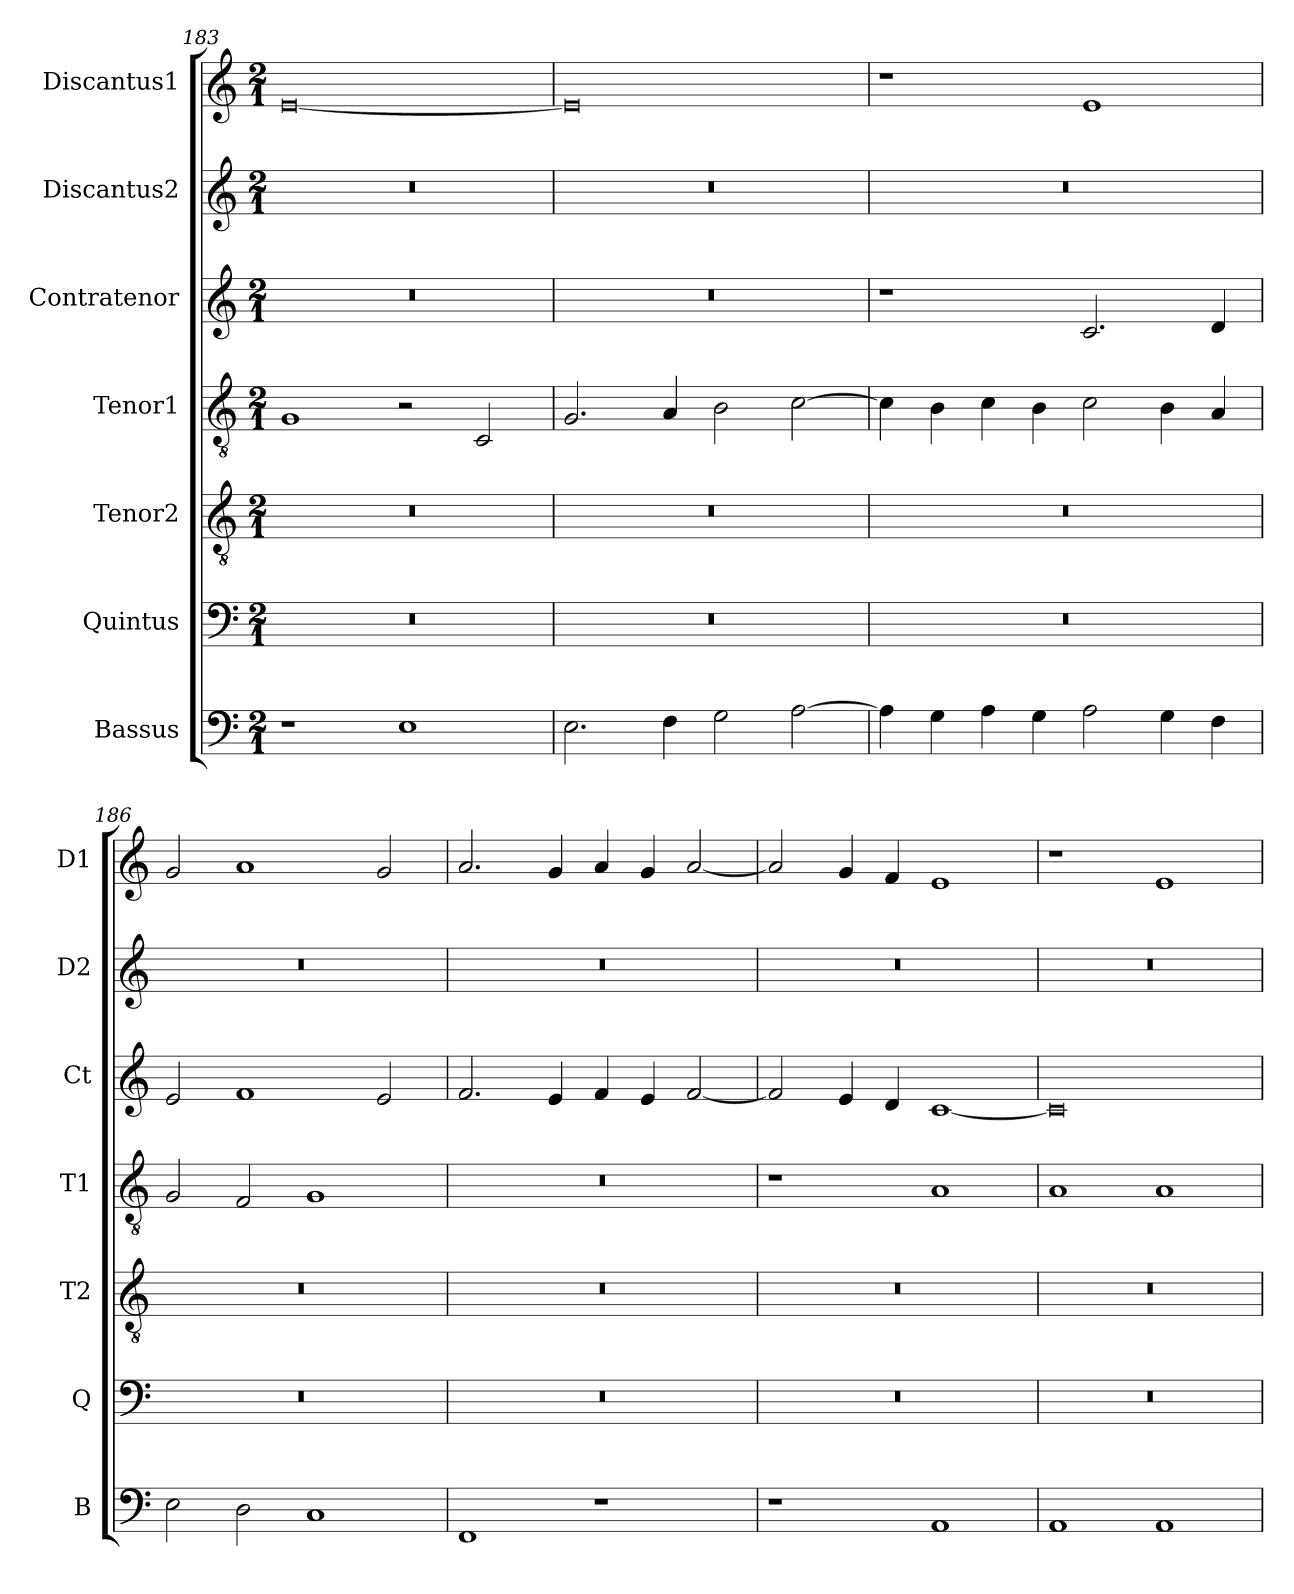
**kern	**kern	**kern	**kern	**kern	**kern	**kern
*part7	*part6	*part5	*part4	*part3	*part2	*part1
*staff7	*staff6	*staff5	*staff4	*staff3	*staff2	*staff1
*I"Bassus	*I"Quintus	*I"Tenor2	*I"Tenor1	*I"Contratenor	*I"Discantus2	*I"Discantus1
*I'B	*I'Q	*I'T2	*I'T1	*I'Ct	*I'D2	*I'D1
*clefF4	*clefF4	*clefGv2	*clefGv2	*clefG2	*clefG2	*clefG2
*k[]	*k[]	*k[]	*k[]	*k[]	*k[]	*k[]
*M2/1	*M2/1	*M2/1	*M2/1	*M2/1	*M2/1	*M2/1
=183	=183	=183	=183	=183	=183	=183
1r	0r	0r	1G	0r	0r	[0e
1E	.	.	2r	.	.	.
.	.	.	2C/	.	.	.
=184	=184	=184	=184	=184	=184	=184
2.E\	0r	0r	2.G/	0r	0r	0e]
4F\	.	.	4A/	.	.	.
2G\	.	.	2B\	.	.	.
[2A\	.	.	[2c\	.	.	.
=185	=185	=185	=185	=185	=185	=185
4A\]	0r	0r	4c\]	1r	0r	1r
4G\	.	.	4B\	.	.	.
4A\	.	.	4c\	.	.	.
4G\	.	.	4B\	.	.	.
2A\	.	.	2c\	2.c/	.	1e
4G\	.	.	4B\	.	.	.
4F\	.	.	4A/	4d/	.	.
=186	=186	=186	=186	=186	=186	=186
2E\	0r	0r	2G/	2e/	0r	2g/
2D\	.	.	2F/	1f	.	1a
1C	.	.	1G	.	.	.
.	.	.	.	2e/	.	2g/
=187	=187	=187	=187	=187	=187	=187
1FF	0r	0r	0r	2.f/	0r	2.a/
.	.	.	.	4e/	.	4g/
1r	.	.	.	4f/	.	4a/
.	.	.	.	4e/	.	4g/
.	.	.	.	[2f/	.	[2a/
=188	=188	=188	=188	=188	=188	=188
1r	0r	0r	1r	2f/]	0r	2a/]
.	.	.	.	4e/	.	4g/
.	.	.	.	4d/	.	4f/
1AA	.	.	1A	[1c	.	1e
=189	=189	=189	=189	=189	=189	=189
1AA	0r	0r	1A	0c]	0r	1r
1AA	.	.	1A	.	.	1e
=	=	=	=	=	=	=
*-	*-	*-	*-	*-	*-	*-
